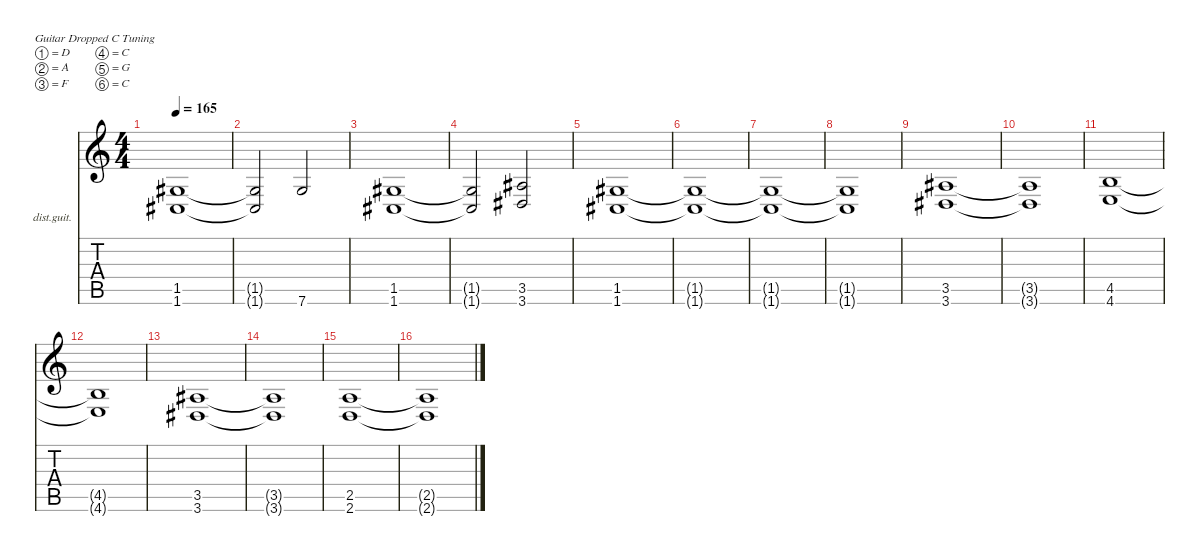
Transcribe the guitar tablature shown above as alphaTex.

\defaultSystemsLayout 4
\hideDynamics
\bracketExtendMode nobrackets
\firstSystemTrackNameOrientation horizontal
\otherSystemsTrackNameOrientation horizontal
\track ("Devin Townsend (Guitar 2)" "dist.guit.") {instrument distortionguitar}
\staff {score tabs}
\tuning (D4 A3 F3 C3 G2 C2)
\ts (4 4)
\tempo 165
\clef g2
\ks c
(1.5{acc #} 1.6{acc #}).1{dy f beam Up} |
(1.5{t acc #} 1.6{t acc #}).2{beam Up} 7.6.2{beam Up} |
(1.5{acc #} 1.6{acc #}).1{beam Up} |
(1.5{t acc #} 1.6{t acc #}).2{beam Up} (3.5{acc #} 3.6{acc #}).2{beam Up} |
(1.5{acc #} 1.6{acc #}).1{beam Up} |
(1.5{t acc #} 1.6{t acc #}).1{beam Up} |
(1.5{t acc #} 1.6{t acc #}).1{beam Up} |
(1.5{t acc #} 1.6{t acc #}).1{beam Up} |
(3.5{acc #} 3.6{acc #}).1{beam Up} |
(3.5{t acc #} 3.6{t acc #}).1{beam Up} |
(4.5 4.6).1{beam Up} |
(4.5{t} 4.6{t}).1{beam Up} |
(3.5{acc #} 3.6{acc #}).1{beam Up} |
(3.5{t acc #} 3.6{t acc #}).1{beam Up} |
(2.5 2.6).1{beam Up} |
(2.5{t} 2.6{t}).1{beam Up}
